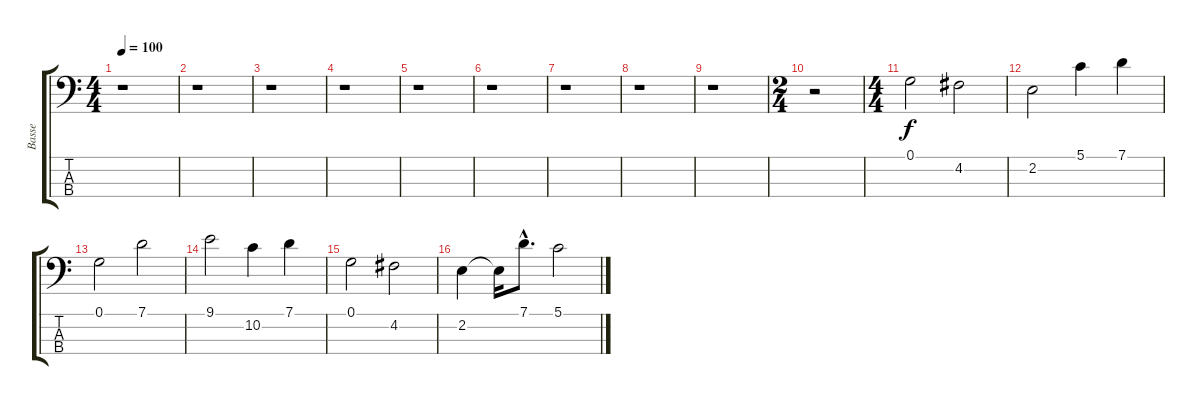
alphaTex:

\track ("Basse" "Basse") {instrument electricbasspick}
\staff {score tabs}
\tuning (G2 D2 A1 E1) {hide}
\ts (4 4)
\tempo 100
\clef f4
\ks c
r.1{dy f} |
r.1 |
r.1 |
r.1 |
r.1 |
r.1 |
r.1 |
r.1 |
r.1 |
\ts (2 4)
r.2 |
\ts (4 4)
0.1.2 4.2.2 |
2.2.2 5.1.4 7.1.4 |
0.1.2 7.1.2 |
9.1.2 10.2.4 7.1.4 |
0.1.2 4.2.2 |
2.2.4 2.2{t}.16 7.1{hac}.8{d} 5.1.2
